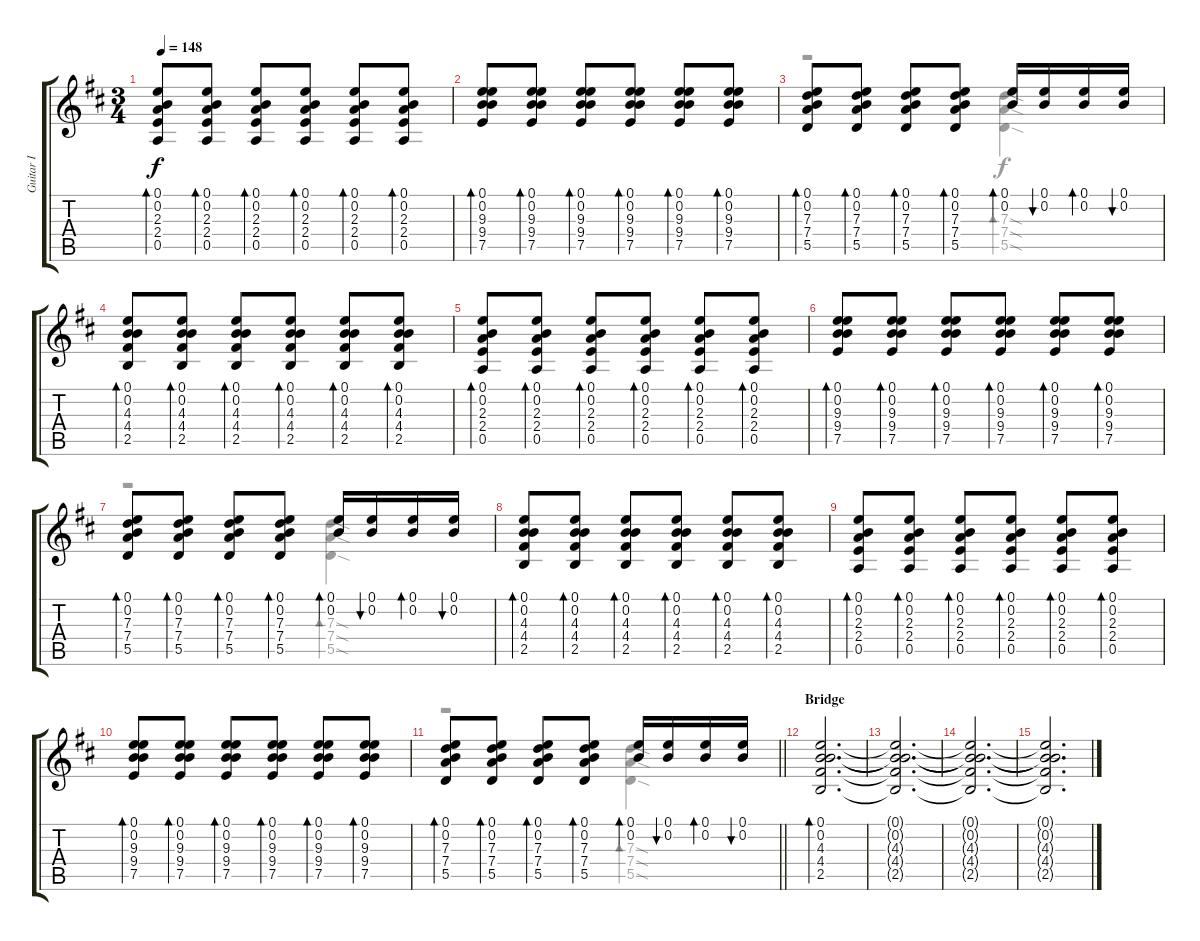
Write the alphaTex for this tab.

\track ("Guitar I" "Guitar I") {instrument overdrivenguitar}
\staff {score tabs}
\tuning (E4 B3 G3 D3 A2 E2) {hide}
\voice
\ts (3 4)
\tempo 148
\clef g2
\ks bminor
(0.1 0.2 2.3 2.4 0.5).8{bd 60 dy f} (0.1 0.2 2.3 2.4 0.5).8{bd 60} (0.1 0.2 2.3 2.4 0.5).8{bd 60} (0.1 0.2 2.3 2.4 0.5).8{bd 60} (0.1 0.2 2.3 2.4 0.5).8{bd 60} (0.1 0.2 2.3 2.4 0.5).8{bd 60} |
(0.1 0.2 9.3 9.4 7.5).8{bd 60} (0.1 0.2 9.3 9.4 7.5).8{bd 60} (0.1 0.2 9.3 9.4 7.5).8{bd 60} (0.1 0.2 9.3 9.4 7.5).8{bd 60} (0.1 0.2 9.3 9.4 7.5).8{bd 60} (0.1 0.2 9.3 9.4 7.5).8{bd 60} |
(0.1 0.2 7.3 7.4 5.5).8{bd 60} (0.1 0.2 7.3 7.4 5.5).8{bd 60} (0.1 0.2 7.3 7.4 5.5).8{bd 60} (0.1 0.2 7.3 7.4 5.5).8{bd 60} (0.1 0.2).16{bd 60} (0.1 0.2).16{bu 60} (0.1 0.2).16{bd 60} (0.1 0.2).16{bu 60} |
(0.1 0.2 4.3 4.4 2.5).8{bd 60} (0.1 0.2 4.3 4.4 2.5).8{bd 60} (0.1 0.2 4.3 4.4 2.5).8{bd 60} (0.1 0.2 4.3 4.4 2.5).8{bd 60} (0.1 0.2 4.3 4.4 2.5).8{bd 60} (0.1 0.2 4.3 4.4 2.5).8{bd 60} |
(0.1 0.2 2.3 2.4 0.5).8{bd 60} (0.1 0.2 2.3 2.4 0.5).8{bd 60} (0.1 0.2 2.3 2.4 0.5).8{bd 60} (0.1 0.2 2.3 2.4 0.5).8{bd 60} (0.1 0.2 2.3 2.4 0.5).8{bd 60} (0.1 0.2 2.3 2.4 0.5).8{bd 60} |
(0.1 0.2 9.3 9.4 7.5).8{bd 60} (0.1 0.2 9.3 9.4 7.5).8{bd 60} (0.1 0.2 9.3 9.4 7.5).8{bd 60} (0.1 0.2 9.3 9.4 7.5).8{bd 60} (0.1 0.2 9.3 9.4 7.5).8{bd 60} (0.1 0.2 9.3 9.4 7.5).8{bd 60} |
(0.1 0.2 7.3 7.4 5.5).8{bd 60} (0.1 0.2 7.3 7.4 5.5).8{bd 60} (0.1 0.2 7.3 7.4 5.5).8{bd 60} (0.1 0.2 7.3 7.4 5.5).8{bd 60} (0.1 0.2).16{bd 60} (0.1 0.2).16{bu 60} (0.1 0.2).16{bd 60} (0.1 0.2).16{bu 60} |
(0.1 0.2 4.3 4.4 2.5).8{bd 60} (0.1 0.2 4.3 4.4 2.5).8{bd 60} (0.1 0.2 4.3 4.4 2.5).8{bd 60} (0.1 0.2 4.3 4.4 2.5).8{bd 60} (0.1 0.2 4.3 4.4 2.5).8{bd 60} (0.1 0.2 4.3 4.4 2.5).8{bd 60} |
(0.1 0.2 2.3 2.4 0.5).8{bd 60} (0.1 0.2 2.3 2.4 0.5).8{bd 60} (0.1 0.2 2.3 2.4 0.5).8{bd 60} (0.1 0.2 2.3 2.4 0.5).8{bd 60} (0.1 0.2 2.3 2.4 0.5).8{bd 60} (0.1 0.2 2.3 2.4 0.5).8{bd 60} |
(0.1 0.2 9.3 9.4 7.5).8{bd 60} (0.1 0.2 9.3 9.4 7.5).8{bd 60} (0.1 0.2 9.3 9.4 7.5).8{bd 60} (0.1 0.2 9.3 9.4 7.5).8{bd 60} (0.1 0.2 9.3 9.4 7.5).8{bd 60} (0.1 0.2 9.3 9.4 7.5).8{bd 60} |
\barLineRight lightlight
(0.1 0.2 7.3 7.4 5.5).8{bd 60} (0.1 0.2 7.3 7.4 5.5).8{bd 60} (0.1 0.2 7.3 7.4 5.5).8{bd 60} (0.1 0.2 7.3 7.4 5.5).8{bd 60} (0.1 0.2).16{bd 60} (0.1 0.2).16{bu 60} (0.1 0.2).16{bd 60} (0.1 0.2).16{bu 60} |
\section ("" "Bridge")
(0.1 0.2 4.3 4.4 2.5).2{d bd 60} |
(0.1{t} 0.2{t} 4.3{t} 4.4{t} 2.5{t}).2{d} |
(0.1{t} 0.2{t} 4.3{t} 4.4{t} 2.5{t}).2{d} |
(0.1{t} 0.2{t} 4.3{t} 4.4{t} 2.5{t}).2{d} |
\voice
\clef g2
\ottava regular
\simile none
\ks bminor
|
|
r.2 (7.3{sod} 7.4{sod} 5.5{sod}).4{bd 60} |
|
|
|
r.2 (7.3{sod} 7.4{sod} 5.5{sod}).4{bd 60} |
|
|
|
\barLineRight lightlight
r.2 (7.3{sod} 7.4{sod} 5.5{sod}).4{bd 60} |
|
|
|
|
